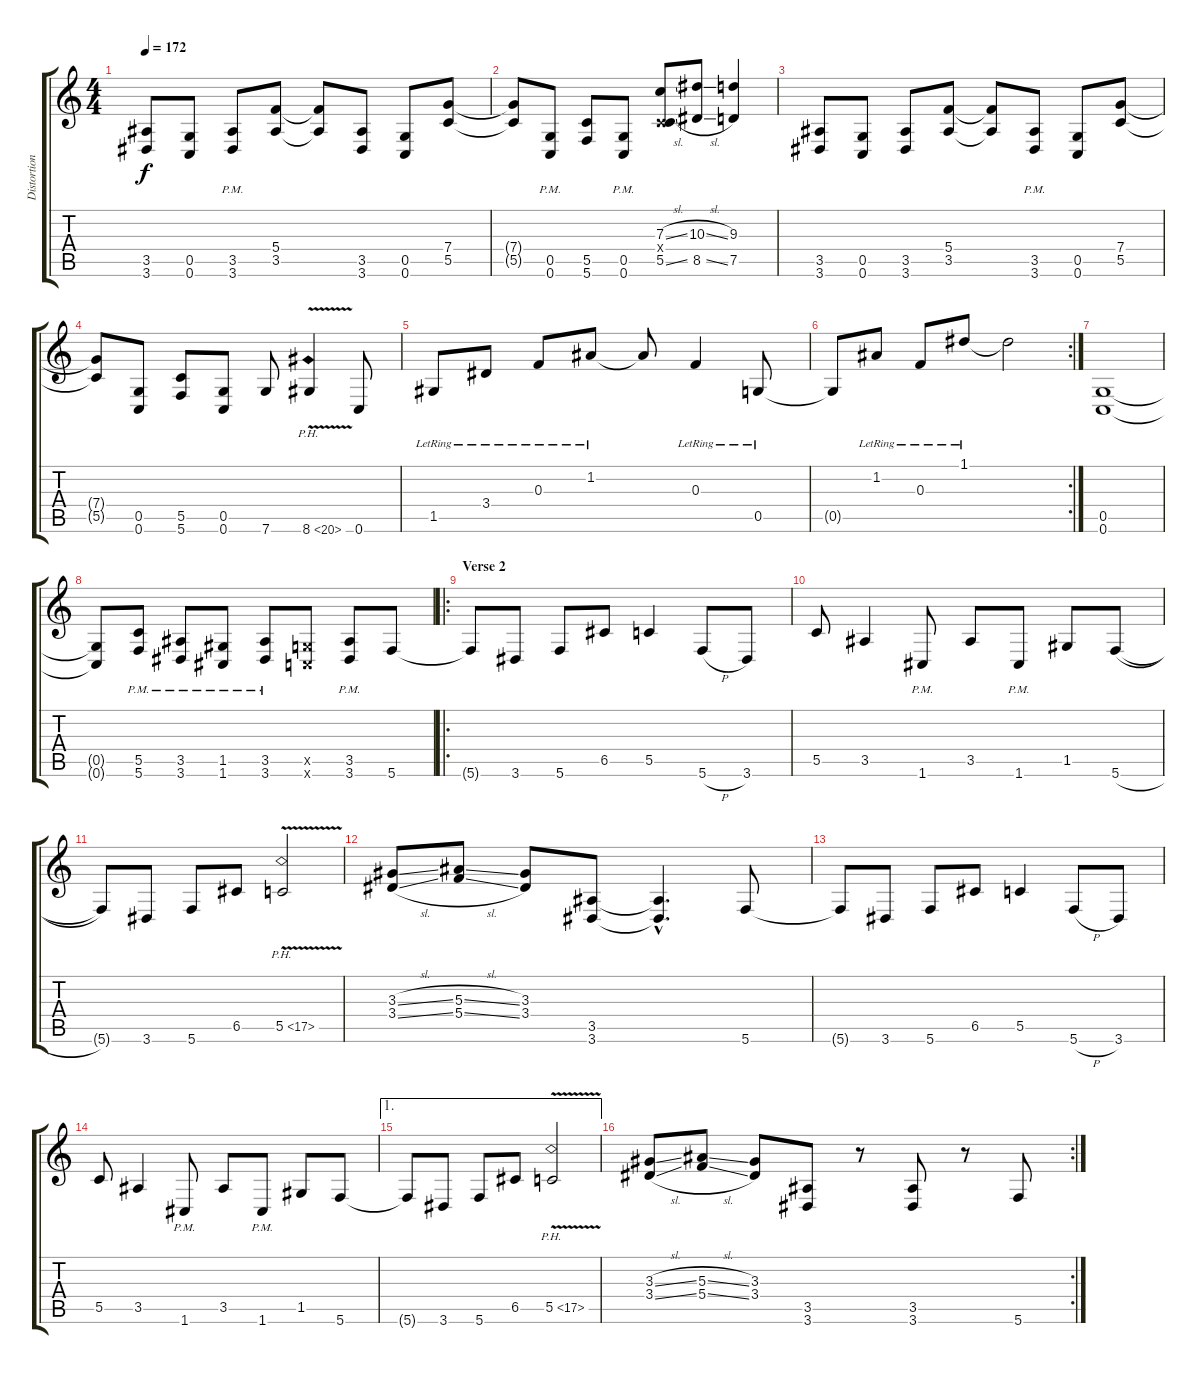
\track ("Distortion Guitar" "Distortion") {instrument distortionguitar}
\staff {score tabs}
\tuning (D4 A3 F3 C3 G2 C2) {hide}
\ts (4 4)
\tempo 172
\clef g2
\ks c
(3.5 3.6).8{dy f} (0.5 0.6).8 (3.5{pm} 3.6{pm}).8 (5.4 3.5).8 (5.4{t} 3.5{t}).8 (3.5 3.6).8 (0.5 0.6).8 (7.4 5.5).8 |
(7.4{t} 5.5{t}).8 (0.5{pm} 0.6{pm}).8 (5.5 5.6).8 (0.5{pm} 0.6{pm}).8 (7.3{sl} 0.4{x} 5.5{sl}).8 (10.3{sl} 8.5{sl}).8 (9.3 7.5).4 |
(3.5 3.6).8 (0.5 0.6).8 (3.5 3.6).8 (5.4 3.5).8 (5.4{t} 3.5{t}).8 (3.5{pm} 3.6{pm}).8 (0.5 0.6).8 (7.4 5.5).8 |
(7.4{t} 5.5{t}).8 (0.5 0.6).8 (5.5 5.6).8 (0.5 0.6).8 7.6.8 8.6{ph 12 v}.4 0.6.8 |
1.5{lr}.8 3.4{lr}.8 0.3{lr}.8 1.2{lr}.8 1.2{t}.8 0.3{lr}.4 0.5{lr}.8 |
\rc 2
0.5{t}.8 1.2{lr}.8 0.3{lr}.8 1.1{lr}.8 1.1{t}.2 |
(0.5 0.6).1 |
(0.5{t} 0.6{t}).8 (5.5{pm} 5.6{pm}).8 (3.5{pm} 3.6{pm}).8 (1.5{pm} 1.6{pm}).8 (3.5{pm} 3.6{pm}).8 (0.5{x} 0.6{x}).8 (3.5{pm} 3.6{pm}).8 5.6.8 |
\ro
\section ("" "Verse 2")
5.6{t}.8 3.6.8 5.6.8 6.5.8 5.5.4 5.6{h}.8 3.6.8 |
5.5.8 3.5.4 1.6{pm}.8 3.5.8 1.6{pm}.8 1.5.8 5.6{h}.8 |
5.6{t}.8 3.6.8 5.6.8 6.5.8 5.5{ph 12 v}.2 |
(3.3{sl} 3.4{sl}).8 (5.3{sl} 5.4{sl}).8 (3.3 3.4).8 (3.5 3.6).8 (3.5{hac t} 3.6{hac t}).4{d} 5.6.8 |
5.6{t}.8 3.6.8 5.6.8 6.5.8 5.5.4 5.6{h}.8 3.6.8 |
5.5.8 3.5.4 1.6{pm}.8 3.5.8 1.6{pm}.8 1.5.8 5.6.8 |
\ae 1
5.6{t}.8 3.6.8 5.6.8 6.5.8 5.5{ph 12 v}.2 |
\rc 2
(3.3{sl} 3.4{sl}).8 (5.3{sl} 5.4{sl}).8 (3.3 3.4).8 (3.5 3.6).8 r.8 (3.5 3.6).8 r.8 5.6.8
